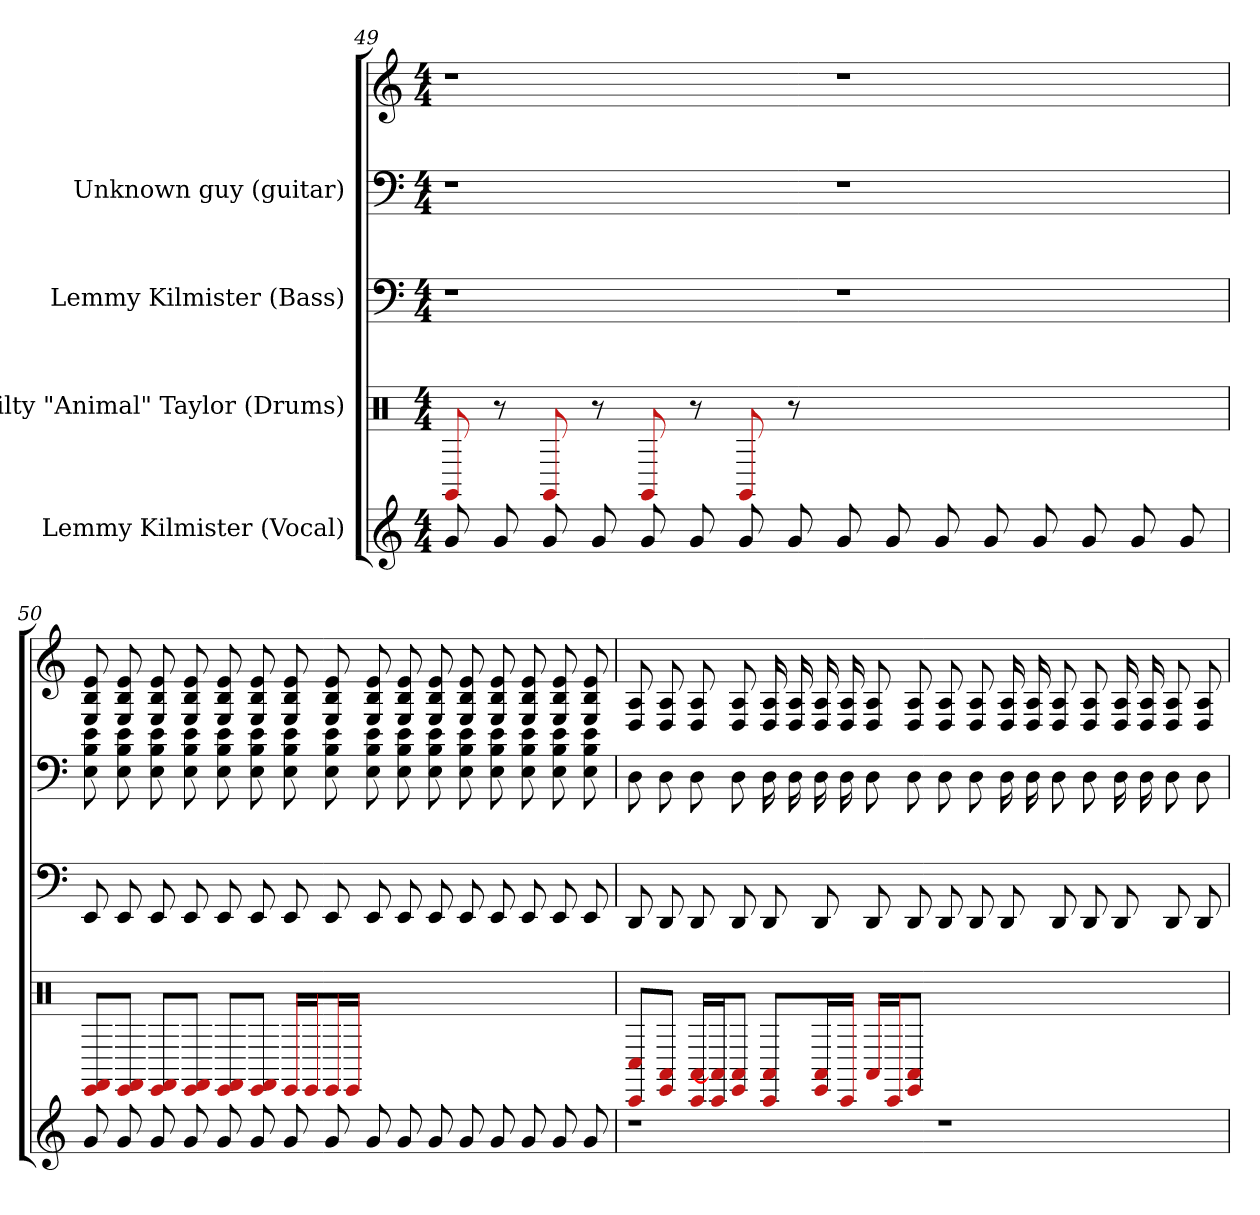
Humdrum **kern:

**kern	**kern	**kern	**kern	**kern
*part5	*part4	*part3	*part2	*part1
*staff5	*staff4	*staff3	*staff2	*staff1
*I"Lemmy Kilmister (Vocal)	*I"Philty "Animal" Taylor (Drums)	*I"Lemmy Kilmister (Bass)	*I"Unknown guy (guitar)	*I""Fast" Eddie Clarke (Guitar)
*	*clefX	*	*	*
*k[]	*k[]	*k[]	*k[]	*k[]
*M4/4	*M4/4	*M4/4	*M4/4	*M4/4
=49	=49	=49	=49	=49
8g	8GG#	1r	1r	1r
8g	8r	.	.	.
8g	8GG#	.	.	.
8g	8r	.	.	.
8g	8GG#	.	.	.
8g	8r	.	.	.
8g	8GG#	.	.	.
8g	8r	.	.	.
8g	1ryy	1r	1r	1r
8g	.	.	.	.
8g	.	.	.	.
8g	.	.	.	.
8g	.	.	.	.
8g	.	.	.	.
8g	.	.	.	.
8g	.	.	.	.
=50	=50	=50	=50	=50
8g	8EE/ 8FF/L	8EE	8e 8B 8E	8e 8B 8E
8g	8EE/ 8FF/J	8EE	8e 8B 8E	8e 8B 8E
8g	8EE/ 8FF/L	8EE	8e 8B 8E	8e 8B 8E
8g	8EE/ 8FF/J	8EE	8e 8B 8E	8e 8B 8E
8g	8EE/ 8FF/L	8EE	8e 8B 8E	8e 8B 8E
8g	8EE/ 8FF/J	8EE	8e 8B 8E	8e 8B 8E
8g	16EE/LL	8EE	8e 8B 8E	8e 8B 8E
.	16EE/J	.	.	.
8g	16EE/L	8EE	8e 8B 8E	8e 8B 8E
.	16EE/JJ	.	.	.
8g	1ryy	8EE	8e 8B 8E	8e 8B 8E
8g	.	8EE	8e 8B 8E	8e 8B 8E
8g	.	8EE	8e 8B 8E	8e 8B 8E
8g	.	8EE	8e 8B 8E	8e 8B 8E
8g	.	8EE	8e 8B 8E	8e 8B 8E
8g	.	8EE	8e 8B 8E	8e 8B 8E
8g	.	8EE	8e 8B 8E	8e 8B 8E
8g	.	8EE	8e 8B 8E	8e 8B 8E
=51	=51	=51	=51	=51
1r	8C#/ 8CC/L	8DD	8D	8A 8D
.	8AA#/ 8EE/J	8DD	8D	8A 8D
.	16AA#/ 16CC/LL	8DD	8D	8A 8D
.	16AA#]/ 16CC/J	.	.	.
.	8AA#/ 8EE/J	8DD	8D	8A 8D
.	8AA#/ 8CC/L	8DD	16D	16A 16D
.	.	.	16D	16A 16D
.	16AA#/ 16EE/L	8DD	16D	16A 16D
.	16CC/JJ	.	16D	16A 16D
.	16AA#/LL	8DD	8D	8A 8D
.	16CC/J	.	.	.
.	8AA#/ 8EE/J	8DD	8D	8A 8D
1r	1ryy	8DD	8D	8A 8D
.	.	8DD	8D	8A 8D
.	.	8DD	16D	16A 16D
.	.	.	16D	16A 16D
.	.	8DD	8D	8A 8D
.	.	8DD	8D	8A 8D
.	.	8DD	16D	16A 16D
.	.	.	16D	16A 16D
.	.	8DD	8D	8A 8D
.	.	8DD	8D	8A 8D
=	=	=	=	=
*-	*-	*-	*-	*-
